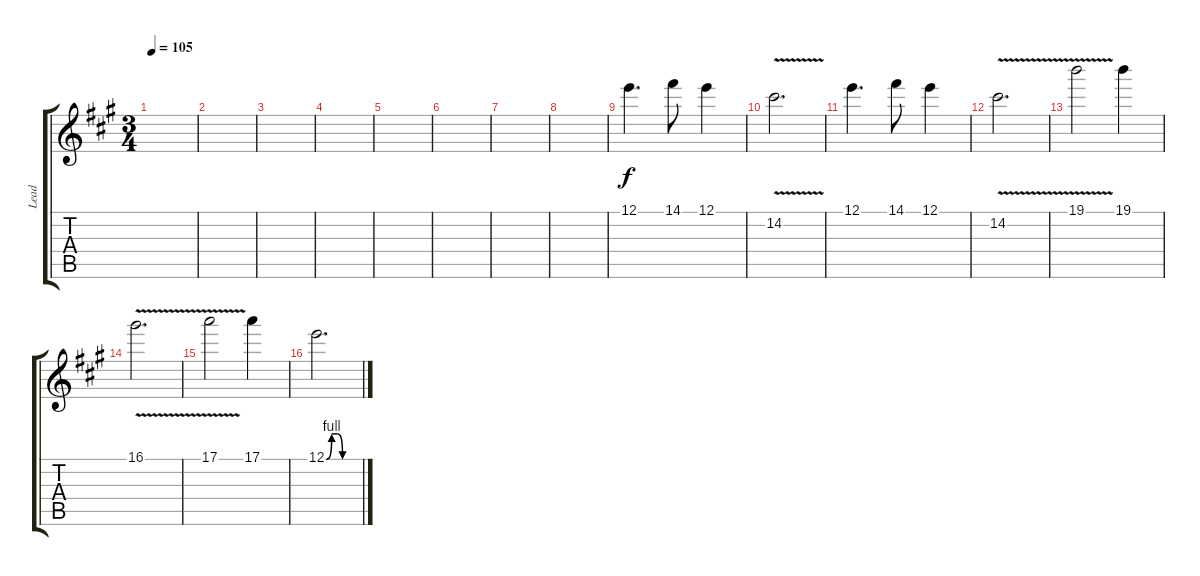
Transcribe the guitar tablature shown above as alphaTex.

\track ("Lead" "Lead") {instrument distortionguitar}
\staff {score tabs}
\tuning (E4 B3 G3 D3 A2 E2) {hide}
\ts (3 4)
\tempo 105
\clef g2
\ks a
|
|
|
|
|
|
|
|
12.1.4{d} 14.1.8 12.1.4 |
14.2{v}.2{d} |
12.1.4{d} 14.1.8 12.1.4 |
14.2{v}.2{d} |
19.1{v}.2 19.1.4 |
16.1{v}.2{d} |
17.1{v}.2 17.1.4 |
12.1{be (custom 0 0 10 4 20 4 30 0 60 0)}.2{d}
